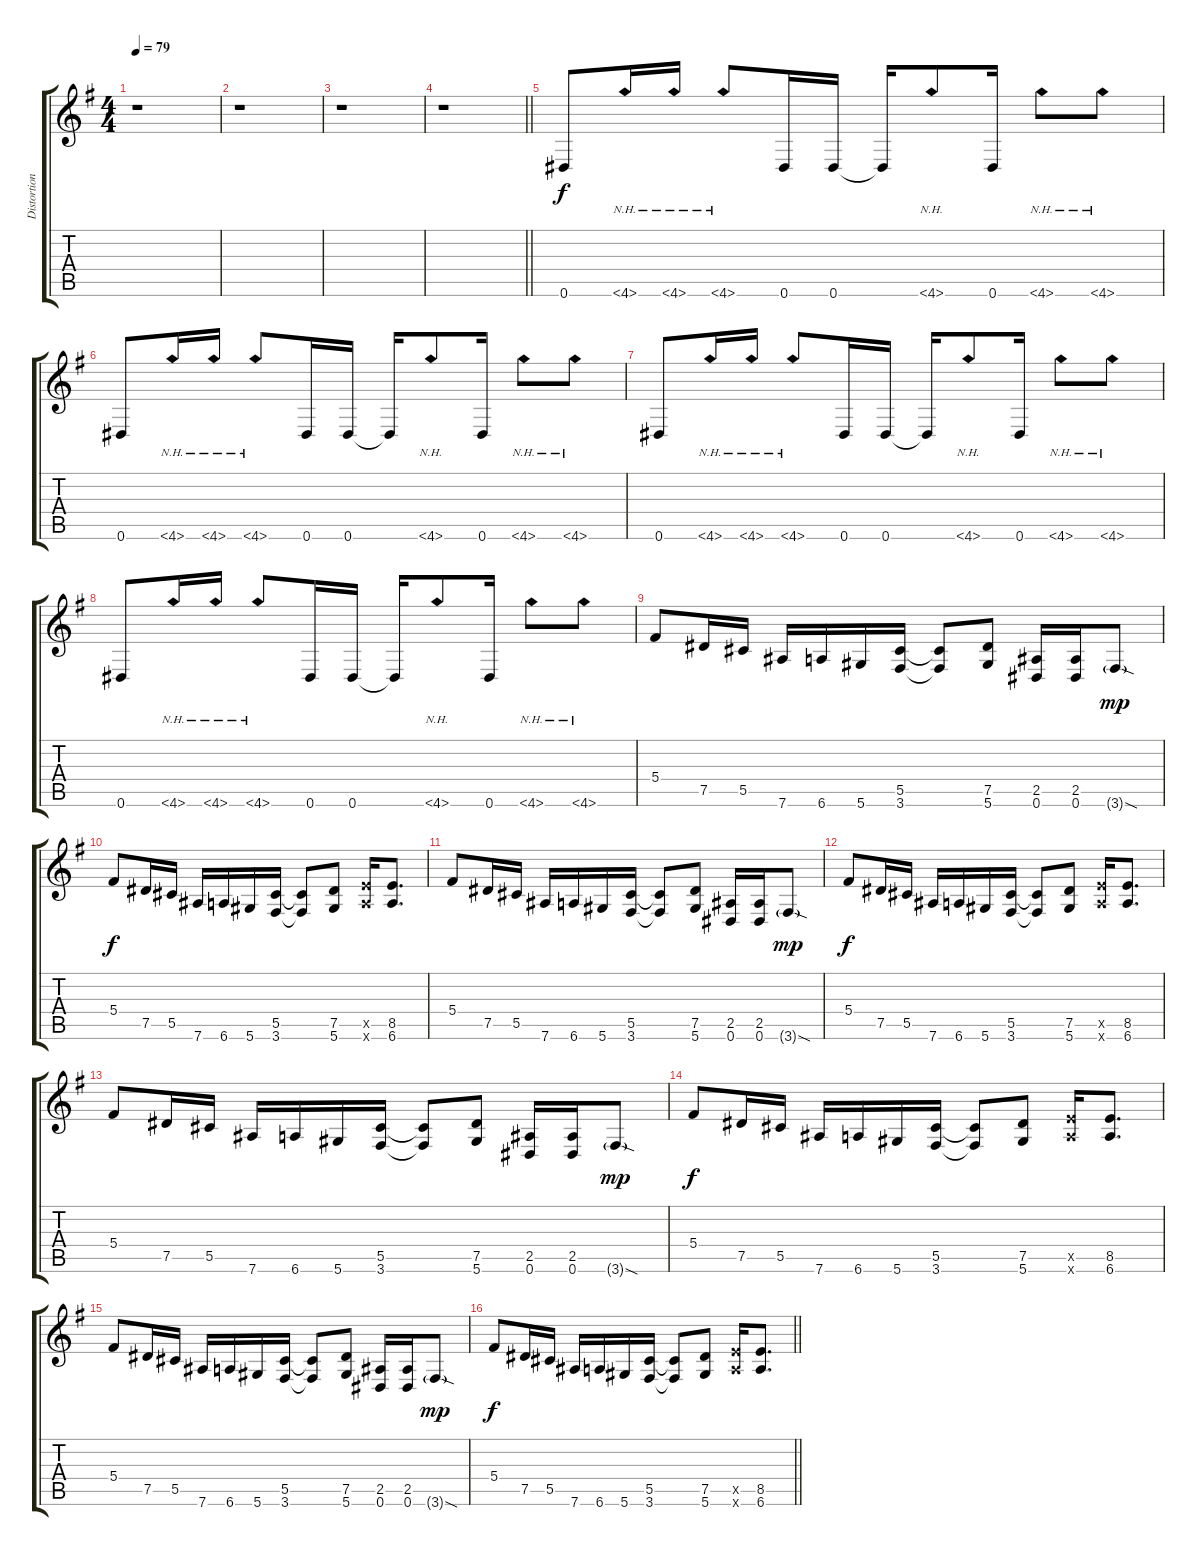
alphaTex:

\track ("Distortion" "Distortion") {instrument distortionguitar}
\staff {score tabs}
\tuning (Eb4 Bb3 Gb3 Db3 Ab2 Eb2) {hide}
\ts (4 4)
\tempo 79
\clef g2
\ks g
r.1{dy f} |
r.1 |
r.1 |
\barLineRight lightlight
r.1 |
\section ("" " ")
0.6.8 4.6{nh}.16 4.6{nh}.16 4.6{nh}.8 0.6.16 0.6.16 0.6{t}.16 4.6{nh}.8 0.6.16 4.6{nh}.8 4.6{nh}.8 |
0.6.8 4.6{nh}.16 4.6{nh}.16 4.6{nh}.8 0.6.16 0.6.16 0.6{t}.16 4.6{nh}.8 0.6.16 4.6{nh}.8 4.6{nh}.8 |
0.6.8 4.6{nh}.16 4.6{nh}.16 4.6{nh}.8 0.6.16 0.6.16 0.6{t}.16 4.6{nh}.8 0.6.16 4.6{nh}.8 4.6{nh}.8 |
0.6.8 4.6{nh}.16 4.6{nh}.16 4.6{nh}.8 0.6.16 0.6.16 0.6{t}.16 4.6{nh}.8 0.6.16 4.6{nh}.8 4.6{nh}.8 |
5.4.8 7.5.16 5.5.16 7.6.16 6.6.16 5.6.16 (5.5 3.6).16 (5.5{t} 3.6{t}).8 (7.5 5.6).8 (2.5 0.6).16 (2.5 0.6).16 3.6{sod g}.8{dy mp} |
5.4.8{dy f} 7.5.16 5.5.16 7.6.16 6.6.16 5.6.16 (5.5 3.6).16 (5.5{t} 3.6{t}).8 (7.5 5.6).8 (8.5{x} 6.6{x}).16 (8.5 6.6).8{d} |
5.4.8 7.5.16 5.5.16 7.6.16 6.6.16 5.6.16 (5.5 3.6).16 (5.5{t} 3.6{t}).8 (7.5 5.6).8 (2.5 0.6).16 (2.5 0.6).16 3.6{sod g}.8{dy mp} |
5.4.8{dy f} 7.5.16 5.5.16 7.6.16 6.6.16 5.6.16 (5.5 3.6).16 (5.5{t} 3.6{t}).8 (7.5 5.6).8 (8.5{x} 6.6{x}).16 (8.5 6.6).8{d} |
5.4.8 7.5.16 5.5.16 7.6.16 6.6.16 5.6.16 (5.5 3.6).16 (5.5{t} 3.6{t}).8 (7.5 5.6).8 (2.5 0.6).16 (2.5 0.6).16 3.6{sod g}.8{dy mp} |
5.4.8{dy f} 7.5.16 5.5.16 7.6.16 6.6.16 5.6.16 (5.5 3.6).16 (5.5{t} 3.6{t}).8 (7.5 5.6).8 (8.5{x} 6.6{x}).16 (8.5 6.6).8{d} |
5.4.8 7.5.16 5.5.16 7.6.16 6.6.16 5.6.16 (5.5 3.6).16 (5.5{t} 3.6{t}).8 (7.5 5.6).8 (2.5 0.6).16 (2.5 0.6).16 3.6{sod g}.8{dy mp} |
\barLineRight lightlight
5.4.8{dy f} 7.5.16 5.5.16 7.6.16 6.6.16 5.6.16 (5.5 3.6).16 (5.5{t} 3.6{t}).8 (7.5 5.6).8 (8.5{x} 6.6{x}).16 (8.5 6.6).8{d}
